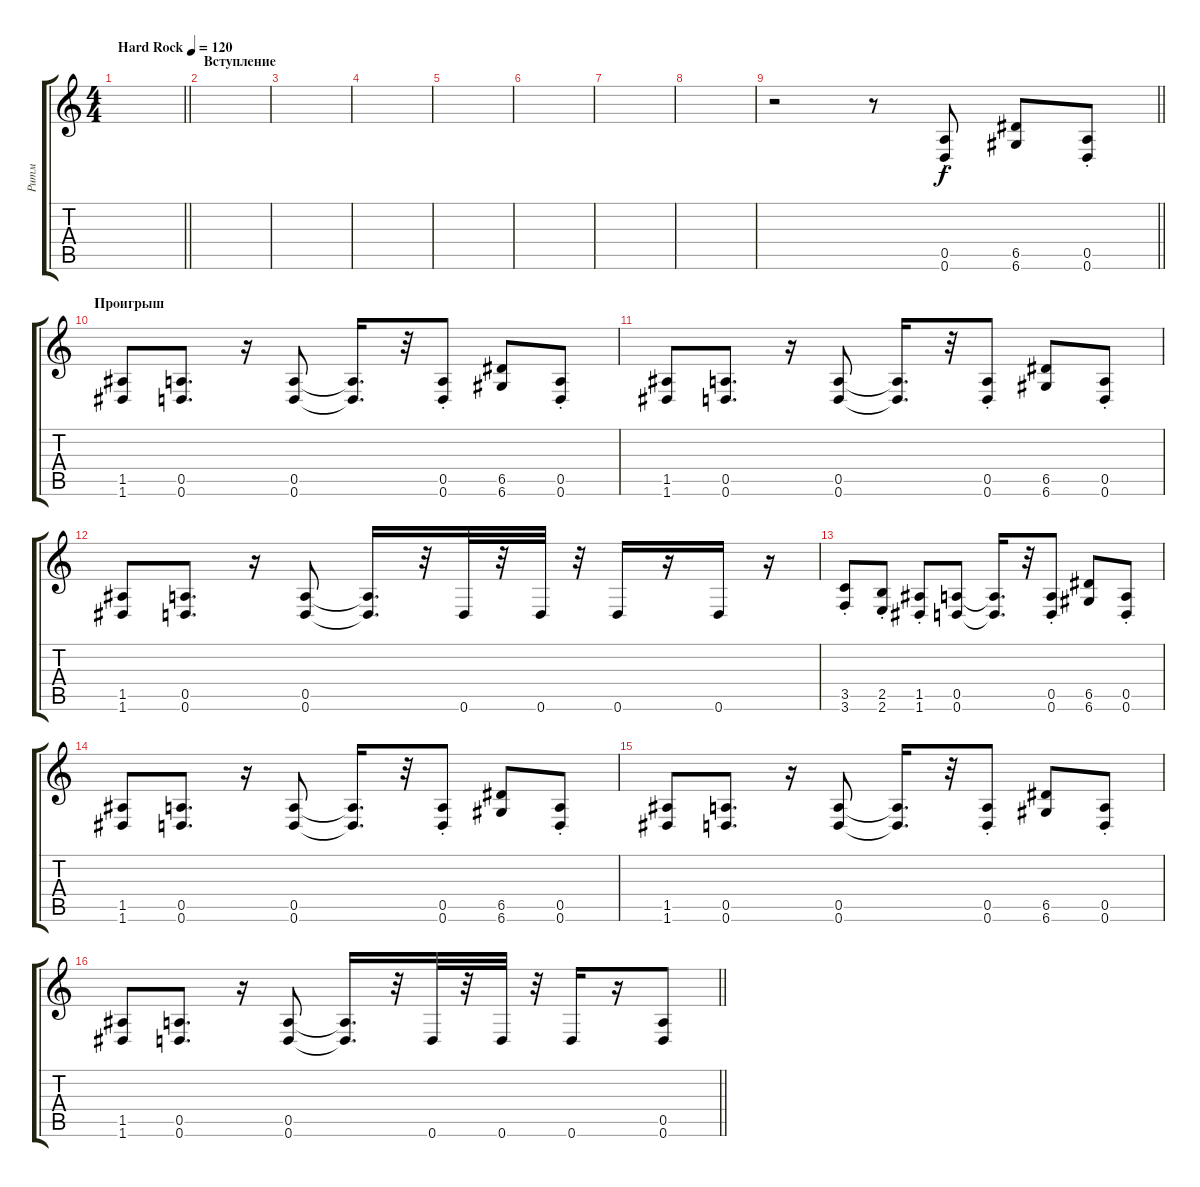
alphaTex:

\track ("Ритм" "Ритм") {instrument distortionguitar}
\staff {score tabs}
\tuning (E4 B3 G3 D3 A2 D2) {hide}
\ts (4 4)
\tempo (120 "Hard Rock")
\clef g2
\barLineRight lightlight
\ks c
|
\section ("" "Вступление")
|
|
|
|
|
|
|
\barLineRight lightlight
r.2 r.8 (0.5{st} 0.6{st}).8 (6.5 6.6).8 (0.5{st} 0.6{st}).8 |
\section ("" "Проигрыш")
(1.5 1.6).8 (0.5 0.6).8{d} r.16 (0.5 0.6).8 (0.5{t} 0.6{t}).16{d} r.32 (0.5{st} 0.6{st}).8 (6.5 6.6).8 (0.5{st} 0.6{st}).8 |
(1.5 1.6).8 (0.5 0.6).8{d} r.16 (0.5 0.6).8 (0.5{t} 0.6{t}).16{d} r.32 (0.5{st} 0.6{st}).8 (6.5 6.6).8 (0.5{st} 0.6{st}).8 |
(1.5 1.6).8 (0.5 0.6).8{d} r.16 (0.5 0.6).8 (0.5{t} 0.6{t}).16{d} r.32 0.6.32 r.32 0.6.32 r.32 0.6.16 r.16 0.6.16 r.16 |
(3.5{st} 3.6{st}).8 (2.5{st} 2.6{st}).8 (1.5{st} 1.6{st}).8 (0.5 0.6).8 (0.5{t} 0.6{t}).16{d} r.32 (0.5{st} 0.6{st}).8 (6.5 6.6).8 (0.5{st} 0.6{st}).8 |
(1.5 1.6).8 (0.5 0.6).8{d} r.16 (0.5 0.6).8 (0.5{t} 0.6{t}).16{d} r.32 (0.5{st} 0.6{st}).8 (6.5 6.6).8 (0.5{st} 0.6{st}).8 |
(1.5 1.6).8 (0.5 0.6).8{d} r.16 (0.5 0.6).8 (0.5{t} 0.6{t}).16{d} r.32 (0.5{st} 0.6{st}).8 (6.5 6.6).8 (0.5{st} 0.6{st}).8 |
\barLineRight lightlight
(1.5 1.6).8 (0.5 0.6).8{d} r.16 (0.5 0.6).8 (0.5{t} 0.6{t}).16{d} r.32 0.6.32 r.32 0.6.32 r.32 0.6.16 r.16 (0.5 0.6).8
